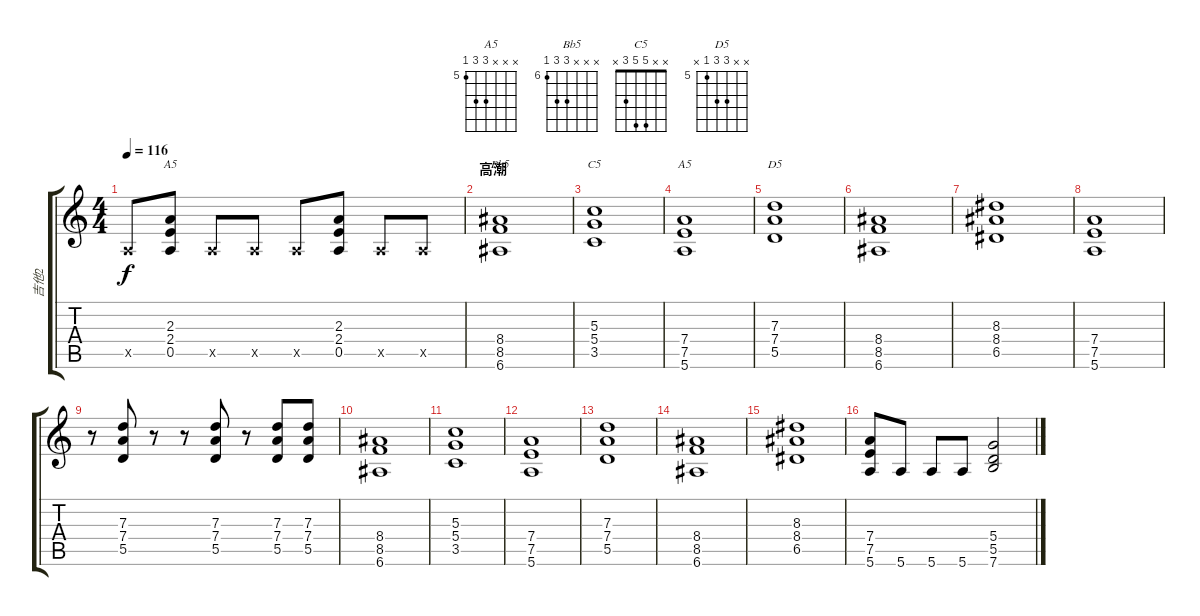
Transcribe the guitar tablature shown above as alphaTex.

\track ("吉他2" "吉他2") {instrument overdrivenguitar}
\staff {score tabs}
\tuning (E4 B3 G3 D3 A2 E2) {hide}
\chord ("A5" x x 2 2 0 x)
\chord ("Bb5" x x x 8 8 6) {firstfret 6}
\chord ("C5" x x 5 5 3 x)
\chord ("A5" x x x 7 7 5) {firstfret 5}
\chord ("D5" x x 7 7 5 x) {firstfret 5}
\ts (4 4)
\tempo 116
\clef g2
\ks c
0.5{x}.8{dy f} (2.3 2.4 0.5).8{ch "A5"} 0.5{x}.8 0.5{x}.8 0.5{x}.8 (2.3 2.4 0.5).8 0.5{x}.8 0.5{x}.8 |
\section ("" "高潮")
(8.4 8.5 6.6).1{ch "Bb5"} |
(5.3 5.4 3.5).1{ch "C5"} |
(7.4 7.5 5.6).1{ch "A5"} |
(7.3 7.4 5.5).1{ch "D5"} |
(8.4 8.5 6.6).1 |
(8.3 8.4 6.5).1 |
(7.4 7.5 5.6).1 |
r.8 (7.3 7.4 5.5).8 r.8 r.8 (7.3 7.4 5.5).8 r.8 (7.3 7.4 5.5).8 (7.3 7.4 5.5).8 |
(8.4 8.5 6.6).1 |
(5.3 5.4 3.5).1 |
(7.4 7.5 5.6).1 |
(7.3 7.4 5.5).1 |
(8.4 8.5 6.6).1 |
(8.3 8.4 6.5).1 |
(7.4 7.5 5.6).8 5.6.8 5.6.8 5.6.8 (5.4 5.5 7.6).2
